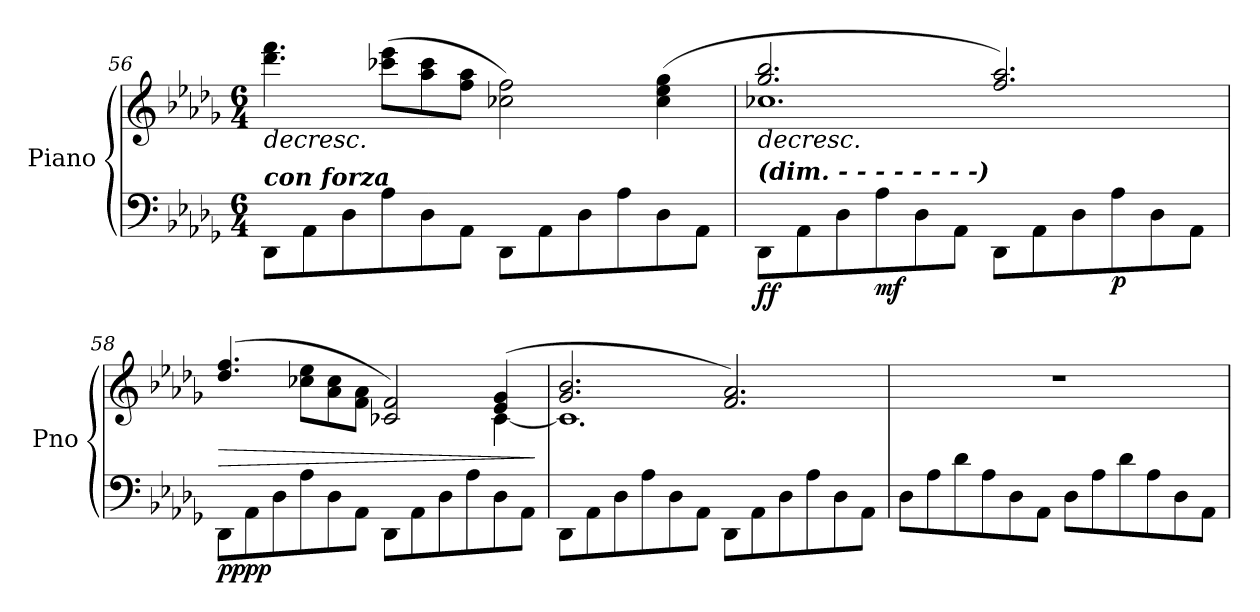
**kern	**kern	**dynam
*part1	*part1	*part1
*staff2	*staff1	*staff1/2
*I"Piano	*	*
*I'Pno	*	*
*clefF4	*clefG2	*
*k[b-e-a-d-g-]	*k[b-e-a-d-g-]	*
*M6/4	*M6/4	*
=56	=56	=56
!LO:TX:a:Bi:t=con forza	!	!
!	!	!LO:HP:b
8DD-\L	4.ddd-\ 4.fff\	>
8AA-\	.	.
8D-\	.	.
8A-\	(>8ccc-X\ 8eee-\L	.
8D-\	8aa-\ 8ccc-\	.
8AA-\J	8ff\ 8aa-\J	.
8DD-\L	2cc-X\ 2ff\)	.
8AA-\	.	.
8D-\	.	.
8A-\	.	.
8D-\	(>4cc-\ 4ee-\ 4gg-\	.
8AA-\J	.	.
=57	=57	=57
!LO:TX:a:Bi:t=(dim. -     -     -     -     -     -     -     -)	!	!
!	!	!LO:HP:b
*	*^	*
!	!	!	!LO:DY:n=1:b=2
!	!	!	!LO:DY:n=2:b
8DD-\L	2.gg-/ 2.bb-/	1.cc-X	> f f
8AA-\	.	.	.
8D-\	.	.	.
!	!	!	!LO:DY:n=3:b=2
8A-\	.	.	mf
8D-\	.	.	.
8AA-\J	.	.	.
!	!	!	!LO:DY:n=4:b=2
!	!	!	!LO:DY:n=5:b
8DD-\L	2.ff/ 2.aa-/)	.	mp mp
8AA-\	.	.	.
8D-\	.	.	.
!	!	!	!LO:DY:n=6:b=2
8A-\	.	.	p
8D-\	.	.	.
8AA-\J	.	.	.
*	*v	*v	*
.	.	]
!!LO:LB:g=z
=58	=58	=58
!	!	!LO:HP:b
*	*^	*
!	!	!	!LO:DY:n=1:b=2
!	!	!	!LO:DY:n=2:b
8DD-\L	(>4.dd-/ 4.ff/	4ryy	> pp pp
8AA-\	.	.	.
*	*v	*v	*
8D-\	.	.
8A-\	8cc-X\ 8ee-\L	.
8D-\	8a-\ 8cc-\	.
8AA-\J	8f\ 8a-\J	.
8DD-\L	2c-X/ 2f/)	.
8AA-\	.	.
8D-\	.	.
8A-\	.	.
*	*^	*
8D-\	(>4e-/ 4g-/	[4c-\	.
8AA-\J	.	.	.
*	*v	*v	*
.	.	]
=59	=59	=59
*	*^	*
8DD-\L	2.g-/ 2.b-/	1.c-]	.
8AA-\	.	.	.
8D-\	.	.	.
8A-\	.	.	.
8D-\	.	.	.
8AA-\J	.	.	.
8DD-\L	2.f/ 2.a-/)	.	.
8AA-\	.	.	.
8D-\	.	.	.
8A-\	.	.	.
8D-\	.	.	.
8AA-\J	.	.	.
*	*v	*v	*
.	.	]
=60	=60	=60
8D-\L	1.r	.
8A-\	.	.
8d-\	.	.
8A-\	.	.
8D-\	.	.
8AA-\J	.	.
8D-\L	.	.
8A-\	.	.
8d-\	.	.
8A-\	.	.
8D-\	.	.
8AA-\J	.	.
=	=	=
*-	*-	*-
